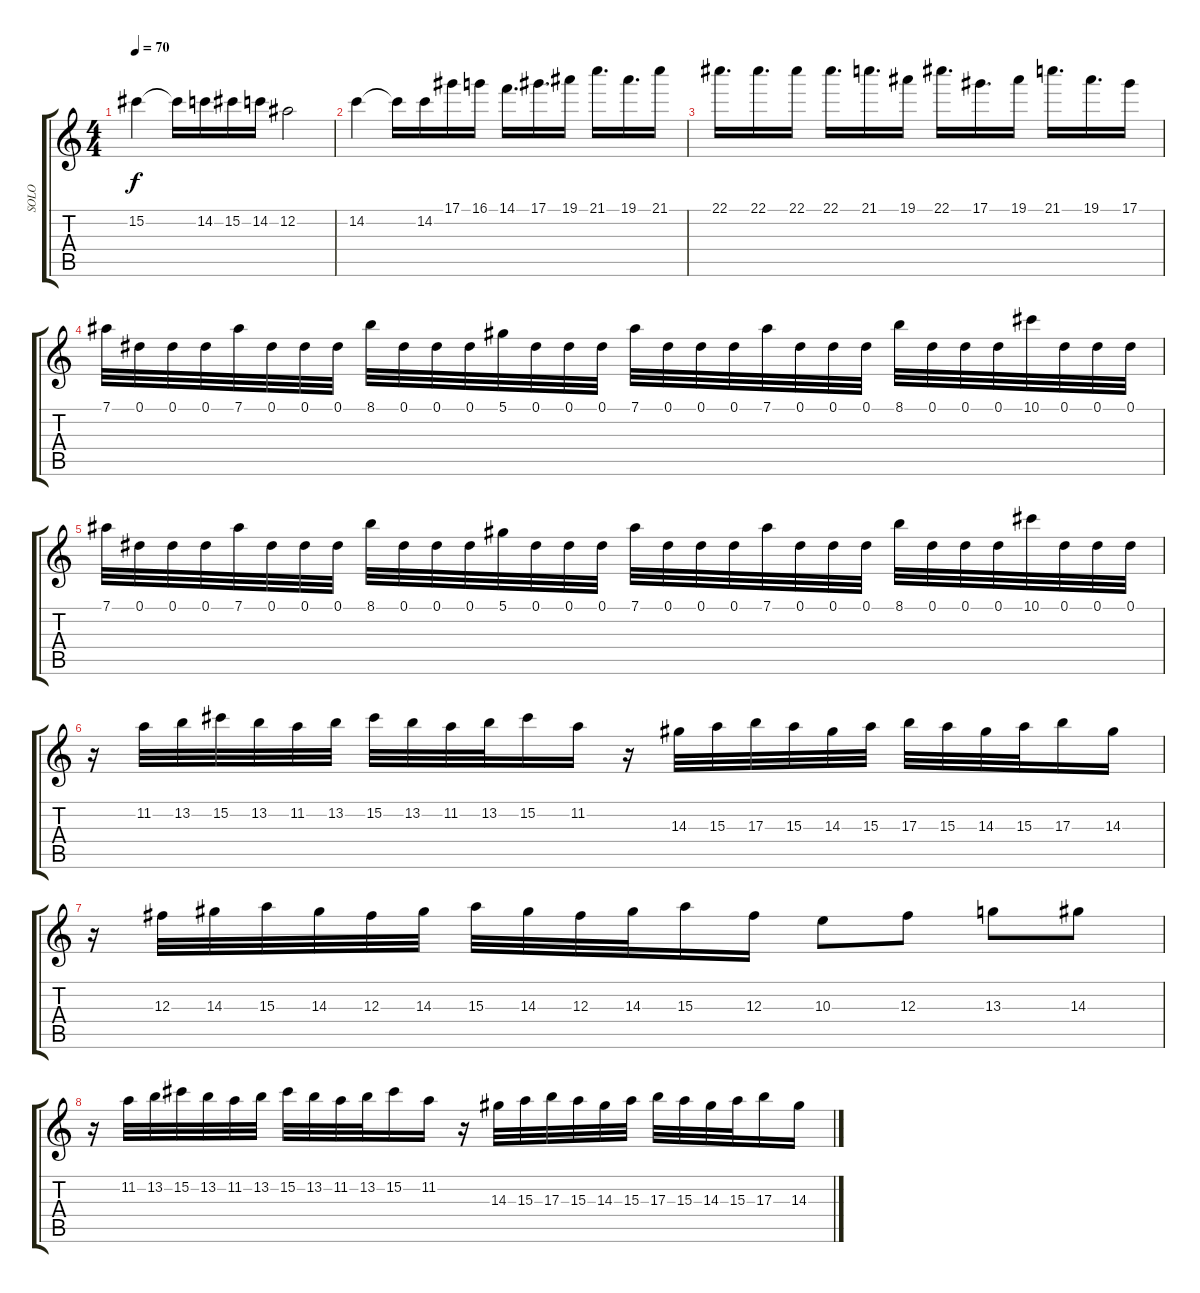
\track ("SOLO" "SOLO") {instrument distortionguitar}
\staff {score tabs}
\tuning (Eb4 Bb3 Gb3 Db3 Ab2 Eb2) {hide}
\ts (4 4)
\tempo 70
\clef g2
\ks c
15.2.4{dy f} 15.2{t}.16 14.2.16 15.2.16 14.2.16 12.2.2 |
14.2.4 14.2{t}.16 14.2.16 17.1.16 16.1.16 14.1.16{d} 17.1.16{d} 19.1.16 21.1.16{d} 19.1.16{d} 21.1.16 |
22.1.16{d} 22.1.16{d} 22.1.16 22.1.16{d} 21.1.16{d} 19.1.16 22.1.16{d} 17.1.16{d} 19.1.16 21.1.16{d} 19.1.16{d} 17.1.16 |
7.1.32 0.1.32 0.1.32 0.1.32 7.1.32 0.1.32 0.1.32 0.1.32 8.1.32 0.1.32 0.1.32 0.1.32 5.1.32 0.1.32 0.1.32 0.1.32 7.1.32 0.1.32 0.1.32 0.1.32 7.1.32 0.1.32 0.1.32 0.1.32 8.1.32 0.1.32 0.1.32 0.1.32 10.1.32 0.1.32 0.1.32 0.1.32 |
7.1.32 0.1.32 0.1.32 0.1.32 7.1.32 0.1.32 0.1.32 0.1.32 8.1.32 0.1.32 0.1.32 0.1.32 5.1.32 0.1.32 0.1.32 0.1.32 7.1.32 0.1.32 0.1.32 0.1.32 7.1.32 0.1.32 0.1.32 0.1.32 8.1.32 0.1.32 0.1.32 0.1.32 10.1.32 0.1.32 0.1.32 0.1.32 |
r.16 11.2.32 13.2.32 15.2.32 13.2.32 11.2.32 13.2.32 15.2.32 13.2.32 11.2.32 13.2.32 15.2.16 11.2.16 r.16 14.3.32 15.3.32 17.3.32 15.3.32 14.3.32 15.3.32 17.3.32 15.3.32 14.3.32 15.3.32 17.3.16 14.3.16 |
r.16 12.3.32 14.3.32 15.3.32 14.3.32 12.3.32 14.3.32 15.3.32 14.3.32 12.3.32 14.3.32 15.3.16 12.3.16 10.3.8 12.3.8 13.3.8 14.3.8 |
r.16 11.2.32 13.2.32 15.2.32 13.2.32 11.2.32 13.2.32 15.2.32 13.2.32 11.2.32 13.2.32 15.2.16 11.2.16 r.16 14.3.32 15.3.32 17.3.32 15.3.32 14.3.32 15.3.32 17.3.32 15.3.32 14.3.32 15.3.32 17.3.16 14.3.16
